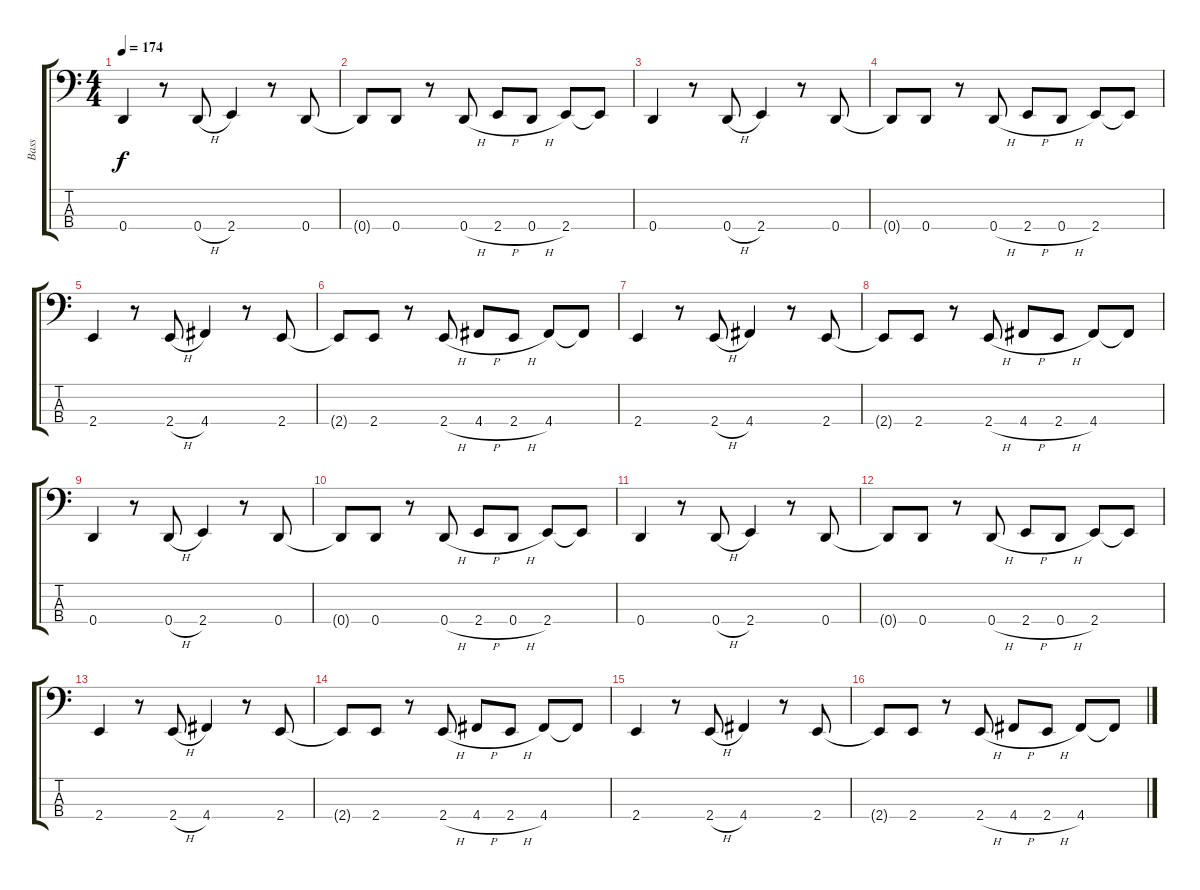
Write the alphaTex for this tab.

\track ("Bass" "Bass") {instrument electricbassfinger}
\staff {score tabs}
\tuning (G2 D2 A1 D1) {hide}
\ts (4 4)
\tempo 174
\clef f4
\ks c
0.4.4{dy f} r.8 0.4{h}.8 2.4.4 r.8 0.4.8 |
0.4{t}.8 0.4.8 r.8 0.4{h}.8 2.4{h}.8 0.4{h}.8 2.4.8 2.4{t}.8 |
0.4.4 r.8 0.4{h}.8 2.4.4 r.8 0.4.8 |
0.4{t}.8 0.4.8 r.8 0.4{h}.8 2.4{h}.8 0.4{h}.8 2.4.8 2.4{t}.8 |
2.4.4 r.8 2.4{h}.8 4.4.4 r.8 2.4.8 |
2.4{t}.8 2.4.8 r.8 2.4{h}.8 4.4{h}.8 2.4{h}.8 4.4.8 4.4{t}.8 |
2.4.4 r.8 2.4{h}.8 4.4.4 r.8 2.4.8 |
2.4{t}.8 2.4.8 r.8 2.4{h}.8 4.4{h}.8 2.4{h}.8 4.4.8 4.4{t}.8 |
0.4.4 r.8 0.4{h}.8 2.4.4 r.8 0.4.8 |
0.4{t}.8 0.4.8 r.8 0.4{h}.8 2.4{h}.8 0.4{h}.8 2.4.8 2.4{t}.8 |
0.4.4 r.8 0.4{h}.8 2.4.4 r.8 0.4.8 |
0.4{t}.8 0.4.8 r.8 0.4{h}.8 2.4{h}.8 0.4{h}.8 2.4.8 2.4{t}.8 |
2.4.4 r.8 2.4{h}.8 4.4.4 r.8 2.4.8 |
2.4{t}.8 2.4.8 r.8 2.4{h}.8 4.4{h}.8 2.4{h}.8 4.4.8 4.4{t}.8 |
2.4.4 r.8 2.4{h}.8 4.4.4 r.8 2.4.8 |
2.4{t}.8 2.4.8 r.8 2.4{h}.8 4.4{h}.8 2.4{h}.8 4.4.8 4.4{t}.8
